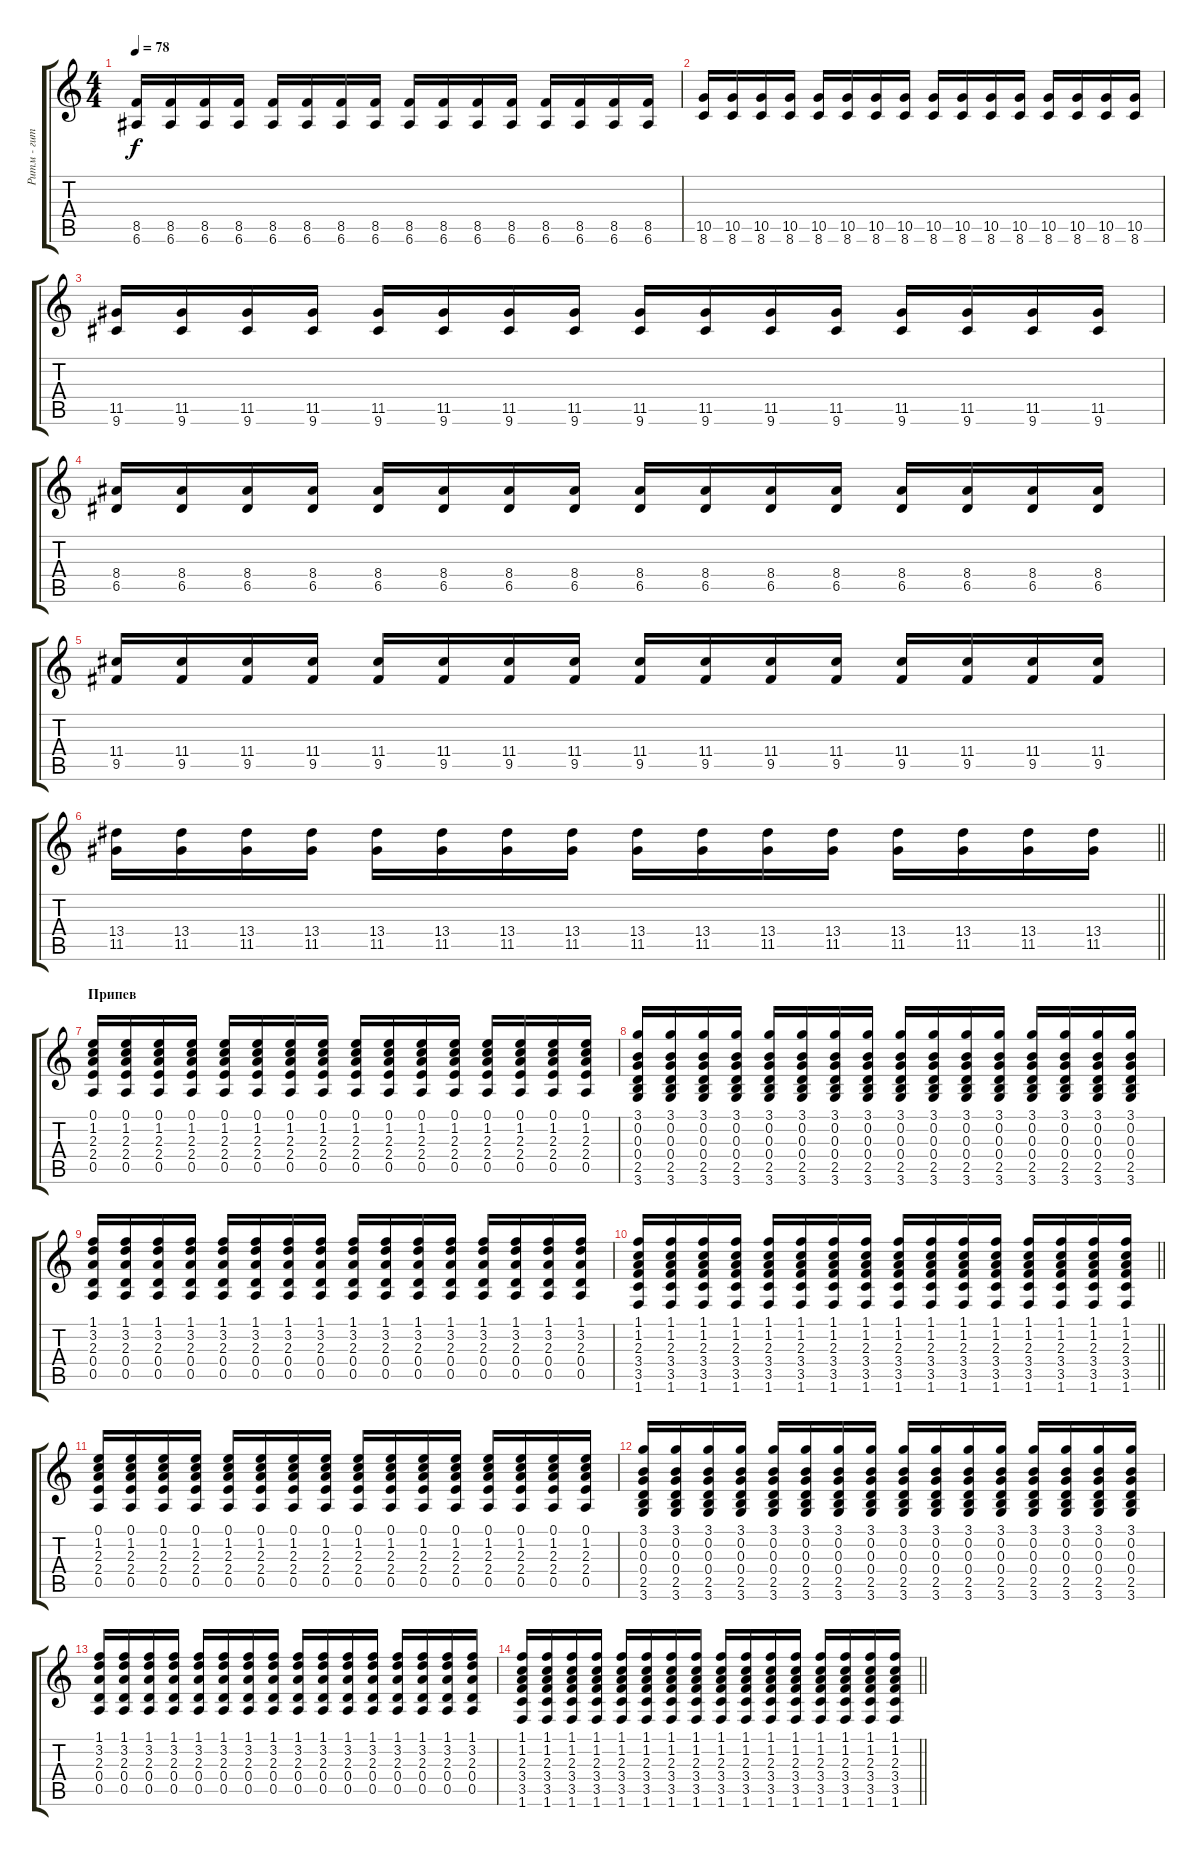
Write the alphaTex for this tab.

\track ("Ритм - гитара" "Ритм - гит") {instrument acousticguitarsteel}
\staff {score tabs}
\tuning (E4 B3 G3 D3 A2 E2) {hide}
\ts (4 4)
\tempo 78
\clef g2
\ks c
(8.5 6.6).16{dy f} (8.5 6.6).16 (8.5 6.6).16 (8.5 6.6).16 (8.5 6.6).16 (8.5 6.6).16 (8.5 6.6).16 (8.5 6.6).16 (8.5 6.6).16 (8.5 6.6).16 (8.5 6.6).16 (8.5 6.6).16 (8.5 6.6).16 (8.5 6.6).16 (8.5 6.6).16 (8.5 6.6).16 |
(10.5 8.6).16 (10.5 8.6).16 (10.5 8.6).16 (10.5 8.6).16 (10.5 8.6).16 (10.5 8.6).16 (10.5 8.6).16 (10.5 8.6).16 (10.5 8.6).16 (10.5 8.6).16 (10.5 8.6).16 (10.5 8.6).16 (10.5 8.6).16 (10.5 8.6).16 (10.5 8.6).16 (10.5 8.6).16 |
(11.5 9.6).16 (11.5 9.6).16 (11.5 9.6).16 (11.5 9.6).16 (11.5 9.6).16 (11.5 9.6).16 (11.5 9.6).16 (11.5 9.6).16 (11.5 9.6).16 (11.5 9.6).16 (11.5 9.6).16 (11.5 9.6).16 (11.5 9.6).16 (11.5 9.6).16 (11.5 9.6).16 (11.5 9.6).16 |
(8.4 6.5).16 (8.4 6.5).16 (8.4 6.5).16 (8.4 6.5).16 (8.4 6.5).16 (8.4 6.5).16 (8.4 6.5).16 (8.4 6.5).16 (8.4 6.5).16 (8.4 6.5).16 (8.4 6.5).16 (8.4 6.5).16 (8.4 6.5).16 (8.4 6.5).16 (8.4 6.5).16 (8.4 6.5).16 |
(11.4 9.5).16 (11.4 9.5).16 (11.4 9.5).16 (11.4 9.5).16 (11.4 9.5).16 (11.4 9.5).16 (11.4 9.5).16 (11.4 9.5).16 (11.4 9.5).16 (11.4 9.5).16 (11.4 9.5).16 (11.4 9.5).16 (11.4 9.5).16 (11.4 9.5).16 (11.4 9.5).16 (11.4 9.5).16 |
\barLineRight lightlight
(13.4 11.5).16 (13.4 11.5).16 (13.4 11.5).16 (13.4 11.5).16 (13.4 11.5).16 (13.4 11.5).16 (13.4 11.5).16 (13.4 11.5).16 (13.4 11.5).16 (13.4 11.5).16 (13.4 11.5).16 (13.4 11.5).16 (13.4 11.5).16 (13.4 11.5).16 (13.4 11.5).16 (13.4 11.5).16 |
\section ("" "Припев")
(0.1 1.2 2.3 2.4 0.5).16 (0.1 1.2 2.3 2.4 0.5).16 (0.1 1.2 2.3 2.4 0.5).16 (0.1 1.2 2.3 2.4 0.5).16 (0.1 1.2 2.3 2.4 0.5).16 (0.1 1.2 2.3 2.4 0.5).16 (0.1 1.2 2.3 2.4 0.5).16 (0.1 1.2 2.3 2.4 0.5).16 (0.1 1.2 2.3 2.4 0.5).16 (0.1 1.2 2.3 2.4 0.5).16 (0.1 1.2 2.3 2.4 0.5).16 (0.1 1.2 2.3 2.4 0.5).16 (0.1 1.2 2.3 2.4 0.5).16 (0.1 1.2 2.3 2.4 0.5).16 (0.1 1.2 2.3 2.4 0.5).16 (0.1 1.2 2.3 2.4 0.5).16 |
(3.1 0.2 0.3 0.4 2.5 3.6).16 (3.1 0.2 0.3 0.4 2.5 3.6).16 (3.1 0.2 0.3 0.4 2.5 3.6).16 (3.1 0.2 0.3 0.4 2.5 3.6).16 (3.1 0.2 0.3 0.4 2.5 3.6).16 (3.1 0.2 0.3 0.4 2.5 3.6).16 (3.1 0.2 0.3 0.4 2.5 3.6).16 (3.1 0.2 0.3 0.4 2.5 3.6).16 (3.1 0.2 0.3 0.4 2.5 3.6).16 (3.1 0.2 0.3 0.4 2.5 3.6).16 (3.1 0.2 0.3 0.4 2.5 3.6).16 (3.1 0.2 0.3 0.4 2.5 3.6).16 (3.1 0.2 0.3 0.4 2.5 3.6).16 (3.1 0.2 0.3 0.4 2.5 3.6).16 (3.1 0.2 0.3 0.4 2.5 3.6).16 (3.1 0.2 0.3 0.4 2.5 3.6).16 |
(1.1 3.2 2.3 0.4 0.5).16 (1.1 3.2 2.3 0.4 0.5).16 (1.1 3.2 2.3 0.4 0.5).16 (1.1 3.2 2.3 0.4 0.5).16 (1.1 3.2 2.3 0.4 0.5).16 (1.1 3.2 2.3 0.4 0.5).16 (1.1 3.2 2.3 0.4 0.5).16 (1.1 3.2 2.3 0.4 0.5).16 (1.1 3.2 2.3 0.4 0.5).16 (1.1 3.2 2.3 0.4 0.5).16 (1.1 3.2 2.3 0.4 0.5).16 (1.1 3.2 2.3 0.4 0.5).16 (1.1 3.2 2.3 0.4 0.5).16 (1.1 3.2 2.3 0.4 0.5).16 (1.1 3.2 2.3 0.4 0.5).16 (1.1 3.2 2.3 0.4 0.5).16 |
\barLineRight lightlight
(1.1 1.2 2.3 3.4 3.5 1.6).16 (1.1 1.2 2.3 3.4 3.5 1.6).16 (1.1 1.2 2.3 3.4 3.5 1.6).16 (1.1 1.2 2.3 3.4 3.5 1.6).16 (1.1 1.2 2.3 3.4 3.5 1.6).16 (1.1 1.2 2.3 3.4 3.5 1.6).16 (1.1 1.2 2.3 3.4 3.5 1.6).16 (1.1 1.2 2.3 3.4 3.5 1.6).16 (1.1 1.2 2.3 3.4 3.5 1.6).16 (1.1 1.2 2.3 3.4 3.5 1.6).16 (1.1 1.2 2.3 3.4 3.5 1.6).16 (1.1 1.2 2.3 3.4 3.5 1.6).16 (1.1 1.2 2.3 3.4 3.5 1.6).16 (1.1 1.2 2.3 3.4 3.5 1.6).16 (1.1 1.2 2.3 3.4 3.5 1.6).16 (1.1 1.2 2.3 3.4 3.5 1.6).16 |
(0.1 1.2 2.3 2.4 0.5).16 (0.1 1.2 2.3 2.4 0.5).16 (0.1 1.2 2.3 2.4 0.5).16 (0.1 1.2 2.3 2.4 0.5).16 (0.1 1.2 2.3 2.4 0.5).16 (0.1 1.2 2.3 2.4 0.5).16 (0.1 1.2 2.3 2.4 0.5).16 (0.1 1.2 2.3 2.4 0.5).16 (0.1 1.2 2.3 2.4 0.5).16 (0.1 1.2 2.3 2.4 0.5).16 (0.1 1.2 2.3 2.4 0.5).16 (0.1 1.2 2.3 2.4 0.5).16 (0.1 1.2 2.3 2.4 0.5).16 (0.1 1.2 2.3 2.4 0.5).16 (0.1 1.2 2.3 2.4 0.5).16 (0.1 1.2 2.3 2.4 0.5).16 |
(3.1 0.2 0.3 0.4 2.5 3.6).16 (3.1 0.2 0.3 0.4 2.5 3.6).16 (3.1 0.2 0.3 0.4 2.5 3.6).16 (3.1 0.2 0.3 0.4 2.5 3.6).16 (3.1 0.2 0.3 0.4 2.5 3.6).16 (3.1 0.2 0.3 0.4 2.5 3.6).16 (3.1 0.2 0.3 0.4 2.5 3.6).16 (3.1 0.2 0.3 0.4 2.5 3.6).16 (3.1 0.2 0.3 0.4 2.5 3.6).16 (3.1 0.2 0.3 0.4 2.5 3.6).16 (3.1 0.2 0.3 0.4 2.5 3.6).16 (3.1 0.2 0.3 0.4 2.5 3.6).16 (3.1 0.2 0.3 0.4 2.5 3.6).16 (3.1 0.2 0.3 0.4 2.5 3.6).16 (3.1 0.2 0.3 0.4 2.5 3.6).16 (3.1 0.2 0.3 0.4 2.5 3.6).16 |
(1.1 3.2 2.3 0.4 0.5).16 (1.1 3.2 2.3 0.4 0.5).16 (1.1 3.2 2.3 0.4 0.5).16 (1.1 3.2 2.3 0.4 0.5).16 (1.1 3.2 2.3 0.4 0.5).16 (1.1 3.2 2.3 0.4 0.5).16 (1.1 3.2 2.3 0.4 0.5).16 (1.1 3.2 2.3 0.4 0.5).16 (1.1 3.2 2.3 0.4 0.5).16 (1.1 3.2 2.3 0.4 0.5).16 (1.1 3.2 2.3 0.4 0.5).16 (1.1 3.2 2.3 0.4 0.5).16 (1.1 3.2 2.3 0.4 0.5).16 (1.1 3.2 2.3 0.4 0.5).16 (1.1 3.2 2.3 0.4 0.5).16 (1.1 3.2 2.3 0.4 0.5).16 |
\barLineRight lightlight
(1.1 1.2 2.3 3.4 3.5 1.6).16 (1.1 1.2 2.3 3.4 3.5 1.6).16 (1.1 1.2 2.3 3.4 3.5 1.6).16 (1.1 1.2 2.3 3.4 3.5 1.6).16 (1.1 1.2 2.3 3.4 3.5 1.6).16 (1.1 1.2 2.3 3.4 3.5 1.6).16 (1.1 1.2 2.3 3.4 3.5 1.6).16 (1.1 1.2 2.3 3.4 3.5 1.6).16 (1.1 1.2 2.3 3.4 3.5 1.6).16 (1.1 1.2 2.3 3.4 3.5 1.6).16 (1.1 1.2 2.3 3.4 3.5 1.6).16 (1.1 1.2 2.3 3.4 3.5 1.6).16 (1.1 1.2 2.3 3.4 3.5 1.6).16 (1.1 1.2 2.3 3.4 3.5 1.6).16 (1.1 1.2 2.3 3.4 3.5 1.6).16 (1.1 1.2 2.3 3.4 3.5 1.6).16
